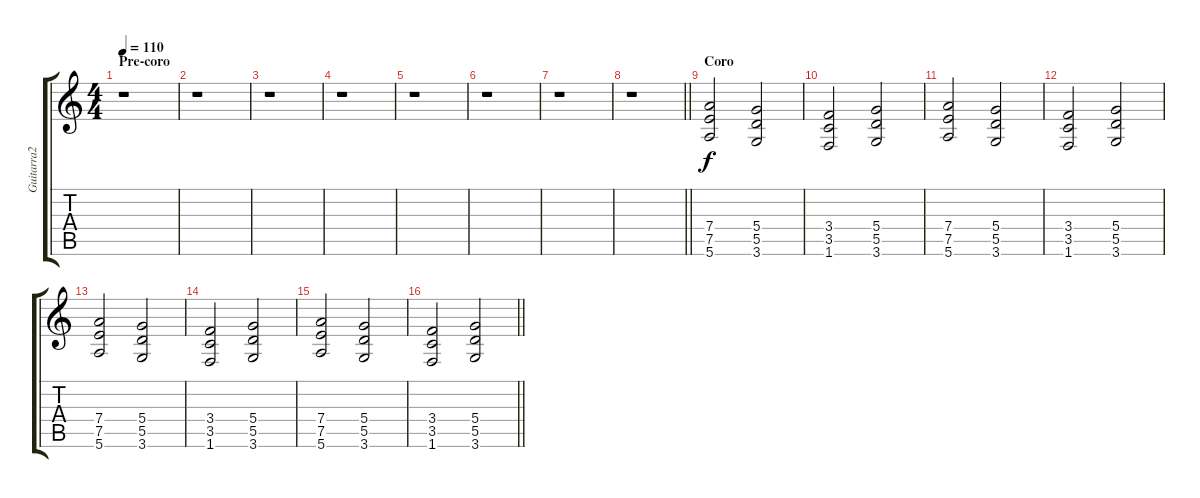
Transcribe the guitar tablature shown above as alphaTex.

\track ("Guitarra2" "Guitarra2") {instrument electricguitarjazz}
\staff {score tabs}
\tuning (E4 B3 G3 D3 A2 E2) {hide}
\ts (4 4)
\section ("" "Pre-coro")
\tempo 110
\clef g2
\ks c
r.1{dy f} |
r.1 |
r.1 |
r.1 |
r.1 |
r.1 |
r.1 |
\barLineRight lightlight
r.1 |
\section ("" "Coro")
(7.4 7.5 5.6).2{volume 12 instrument distortionguitar} (5.4 5.5 3.6).2 |
(3.4 3.5 1.6).2 (5.4 5.5 3.6).2 |
(7.4 7.5 5.6).2 (5.4 5.5 3.6).2 |
(3.4 3.5 1.6).2 (5.4 5.5 3.6).2 |
(7.4 7.5 5.6).2 (5.4 5.5 3.6).2 |
(3.4 3.5 1.6).2 (5.4 5.5 3.6).2 |
(7.4 7.5 5.6).2 (5.4 5.5 3.6).2 |
\barLineRight lightlight
(3.4 3.5 1.6).2 (5.4 5.5 3.6).2
